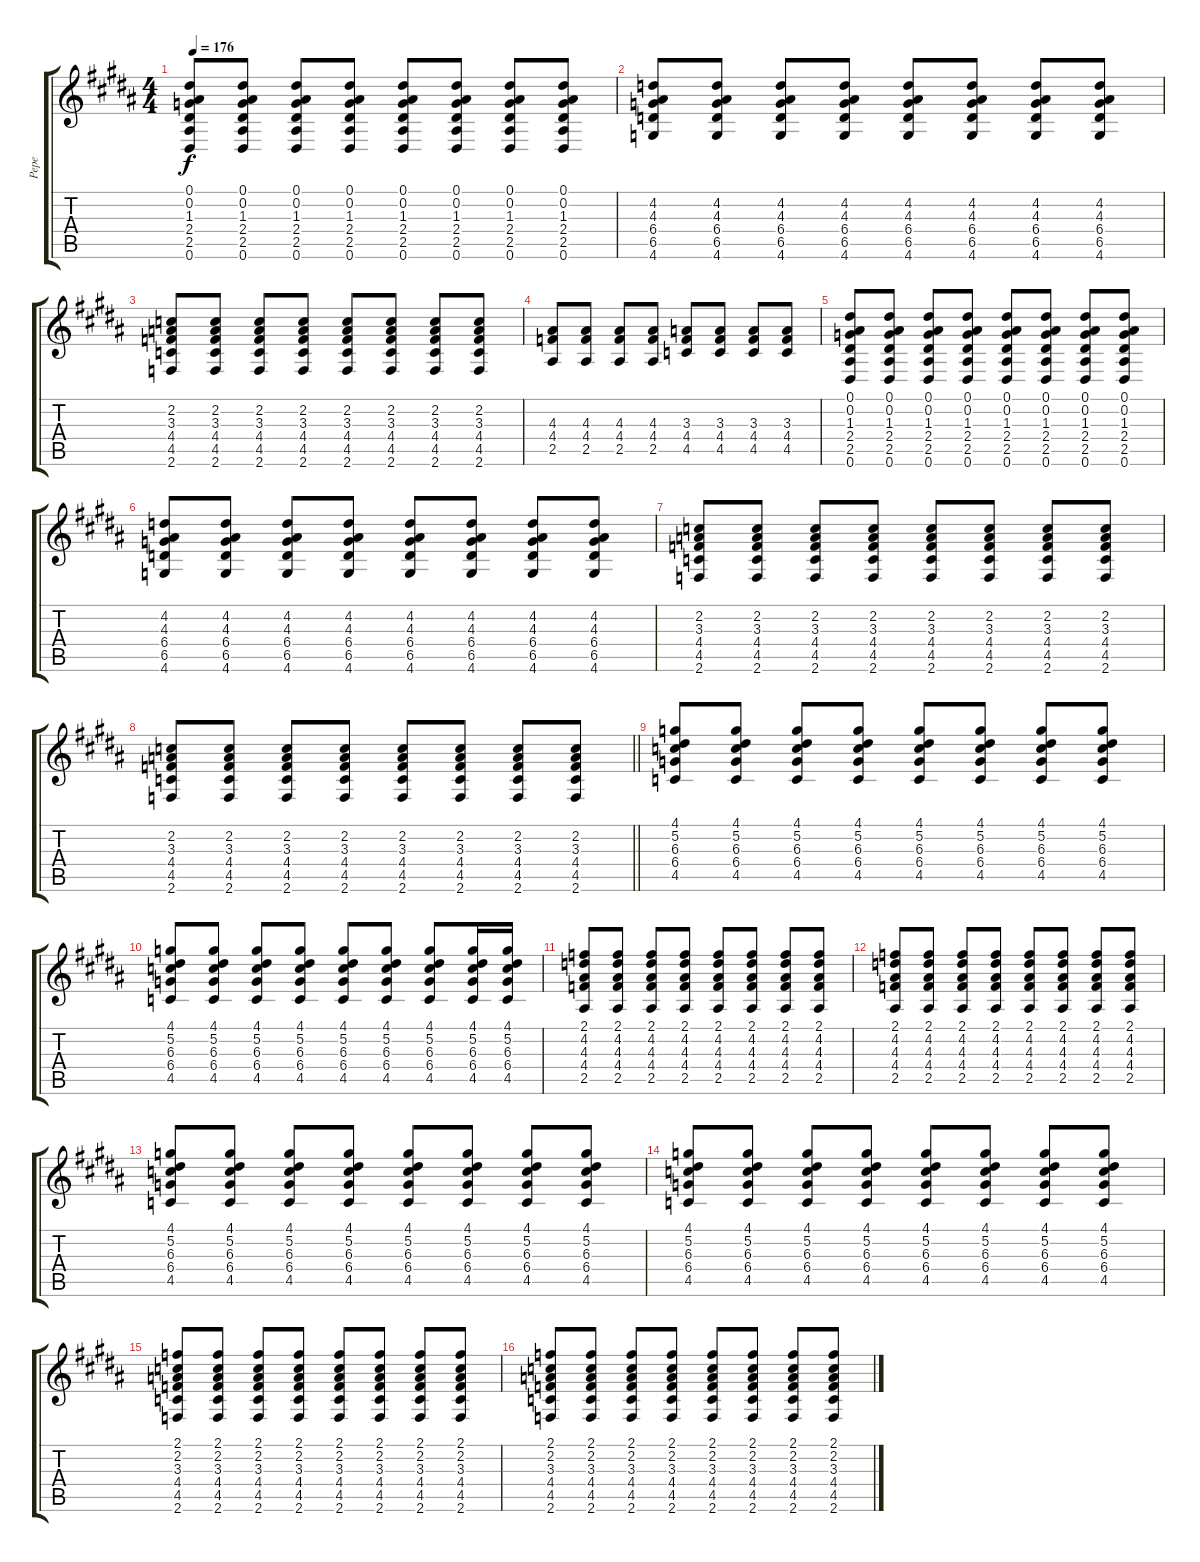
\track ("Pepe" "Pepe") {instrument distortionguitar}
\staff {score tabs}
\tuning (Eb4 Bb3 Gb3 Db3 Ab2 Eb2) {hide}
\ts (4 4)
\tempo 176
\clef g2
\ks b
(0.1 0.2 1.3 2.4 2.5 0.6).8{dy f volume 12} (0.1 0.2 1.3 2.4 2.5 0.6).8 (0.1 0.2 1.3 2.4 2.5 0.6).8 (0.1 0.2 1.3 2.4 2.5 0.6).8 (0.1 0.2 1.3 2.4 2.5 0.6).8 (0.1 0.2 1.3 2.4 2.5 0.6).8 (0.1 0.2 1.3 2.4 2.5 0.6).8 (0.1 0.2 1.3 2.4 2.5 0.6).8 |
(4.2 4.3 6.4 6.5 4.6).8 (4.2 4.3 6.4 6.5 4.6).8 (4.2 4.3 6.4 6.5 4.6).8 (4.2 4.3 6.4 6.5 4.6).8 (4.2 4.3 6.4 6.5 4.6).8 (4.2 4.3 6.4 6.5 4.6).8 (4.2 4.3 6.4 6.5 4.6).8 (4.2 4.3 6.4 6.5 4.6).8 |
(2.2 3.3 4.4 4.5 2.6).8 (2.2 3.3 4.4 4.5 2.6).8 (2.2 3.3 4.4 4.5 2.6).8 (2.2 3.3 4.4 4.5 2.6).8 (2.2 3.3 4.4 4.5 2.6).8 (2.2 3.3 4.4 4.5 2.6).8 (2.2 3.3 4.4 4.5 2.6).8 (2.2 3.3 4.4 4.5 2.6).8 |
(4.3 4.4 2.5).8 (4.3 4.4 2.5).8 (4.3 4.4 2.5).8 (4.3 4.4 2.5).8 (3.3 4.4 4.5).8 (3.3 4.4 4.5).8 (3.3 4.4 4.5).8 (3.3 4.4 4.5).8 |
(0.1 0.2 1.3 2.4 2.5 0.6).8 (0.1 0.2 1.3 2.4 2.5 0.6).8 (0.1 0.2 1.3 2.4 2.5 0.6).8 (0.1 0.2 1.3 2.4 2.5 0.6).8 (0.1 0.2 1.3 2.4 2.5 0.6).8 (0.1 0.2 1.3 2.4 2.5 0.6).8 (0.1 0.2 1.3 2.4 2.5 0.6).8 (0.1 0.2 1.3 2.4 2.5 0.6).8 |
(4.2 4.3 6.4 6.5 4.6).8 (4.2 4.3 6.4 6.5 4.6).8 (4.2 4.3 6.4 6.5 4.6).8 (4.2 4.3 6.4 6.5 4.6).8 (4.2 4.3 6.4 6.5 4.6).8 (4.2 4.3 6.4 6.5 4.6).8 (4.2 4.3 6.4 6.5 4.6).8 (4.2 4.3 6.4 6.5 4.6).8 |
(2.2 3.3 4.4 4.5 2.6).8 (2.2 3.3 4.4 4.5 2.6).8 (2.2 3.3 4.4 4.5 2.6).8 (2.2 3.3 4.4 4.5 2.6).8 (2.2 3.3 4.4 4.5 2.6).8 (2.2 3.3 4.4 4.5 2.6).8 (2.2 3.3 4.4 4.5 2.6).8 (2.2 3.3 4.4 4.5 2.6).8 |
\barLineRight lightlight
(2.2 3.3 4.4 4.5 2.6).8 (2.2 3.3 4.4 4.5 2.6).8 (2.2 3.3 4.4 4.5 2.6).8 (2.2 3.3 4.4 4.5 2.6).8 (2.2 3.3 4.4 4.5 2.6).8 (2.2 3.3 4.4 4.5 2.6).8 (2.2 3.3 4.4 4.5 2.6).8 (2.2 3.3 4.4 4.5 2.6).8 |
(4.1 5.2 6.3 6.4 4.5).8 (4.1 5.2 6.3 6.4 4.5).8 (4.1 5.2 6.3 6.4 4.5).8 (4.1 5.2 6.3 6.4 4.5).8 (4.1 5.2 6.3 6.4 4.5).8 (4.1 5.2 6.3 6.4 4.5).8 (4.1 5.2 6.3 6.4 4.5).8 (4.1 5.2 6.3 6.4 4.5).8 |
(4.1 5.2 6.3 6.4 4.5).8 (4.1 5.2 6.3 6.4 4.5).8 (4.1 5.2 6.3 6.4 4.5).8 (4.1 5.2 6.3 6.4 4.5).8 (4.1 5.2 6.3 6.4 4.5).8 (4.1 5.2 6.3 6.4 4.5).8 (4.1 5.2 6.3 6.4 4.5).8 (4.1 5.2 6.3 6.4 4.5).16 (4.1 5.2 6.3 6.4 4.5).16 |
(2.1 4.2 4.3 4.4 2.5).8 (2.1 4.2 4.3 4.4 2.5).8 (2.1 4.2 4.3 4.4 2.5).8 (2.1 4.2 4.3 4.4 2.5).8 (2.1 4.2 4.3 4.4 2.5).8 (2.1 4.2 4.3 4.4 2.5).8 (2.1 4.2 4.3 4.4 2.5).8 (2.1 4.2 4.3 4.4 2.5).8 |
(2.1 4.2 4.3 4.4 2.5).8 (2.1 4.2 4.3 4.4 2.5).8 (2.1 4.2 4.3 4.4 2.5).8 (2.1 4.2 4.3 4.4 2.5).8 (2.1 4.2 4.3 4.4 2.5).8 (2.1 4.2 4.3 4.4 2.5).8 (2.1 4.2 4.3 4.4 2.5).8 (2.1 4.2 4.3 4.4 2.5).8 |
(4.1 5.2 6.3 6.4 4.5).8 (4.1 5.2 6.3 6.4 4.5).8 (4.1 5.2 6.3 6.4 4.5).8 (4.1 5.2 6.3 6.4 4.5).8 (4.1 5.2 6.3 6.4 4.5).8 (4.1 5.2 6.3 6.4 4.5).8 (4.1 5.2 6.3 6.4 4.5).8 (4.1 5.2 6.3 6.4 4.5).8 |
(4.1 5.2 6.3 6.4 4.5).8 (4.1 5.2 6.3 6.4 4.5).8 (4.1 5.2 6.3 6.4 4.5).8 (4.1 5.2 6.3 6.4 4.5).8 (4.1 5.2 6.3 6.4 4.5).8 (4.1 5.2 6.3 6.4 4.5).8 (4.1 5.2 6.3 6.4 4.5).8 (4.1 5.2 6.3 6.4 4.5).8 |
(2.1 2.2 3.3 4.4 4.5 2.6).8 (2.1 2.2 3.3 4.4 4.5 2.6).8 (2.1 2.2 3.3 4.4 4.5 2.6).8 (2.1 2.2 3.3 4.4 4.5 2.6).8 (2.1 2.2 3.3 4.4 4.5 2.6).8 (2.1 2.2 3.3 4.4 4.5 2.6).8 (2.1 2.2 3.3 4.4 4.5 2.6).8 (2.1 2.2 3.3 4.4 4.5 2.6).8 |
(2.1 2.2 3.3 4.4 4.5 2.6).8 (2.1 2.2 3.3 4.4 4.5 2.6).8 (2.1 2.2 3.3 4.4 4.5 2.6).8 (2.1 2.2 3.3 4.4 4.5 2.6).8 (2.1 2.2 3.3 4.4 4.5 2.6).8 (2.1 2.2 3.3 4.4 4.5 2.6).8 (2.1 2.2 3.3 4.4 4.5 2.6).8 (2.1 2.2 3.3 4.4 4.5 2.6).8
